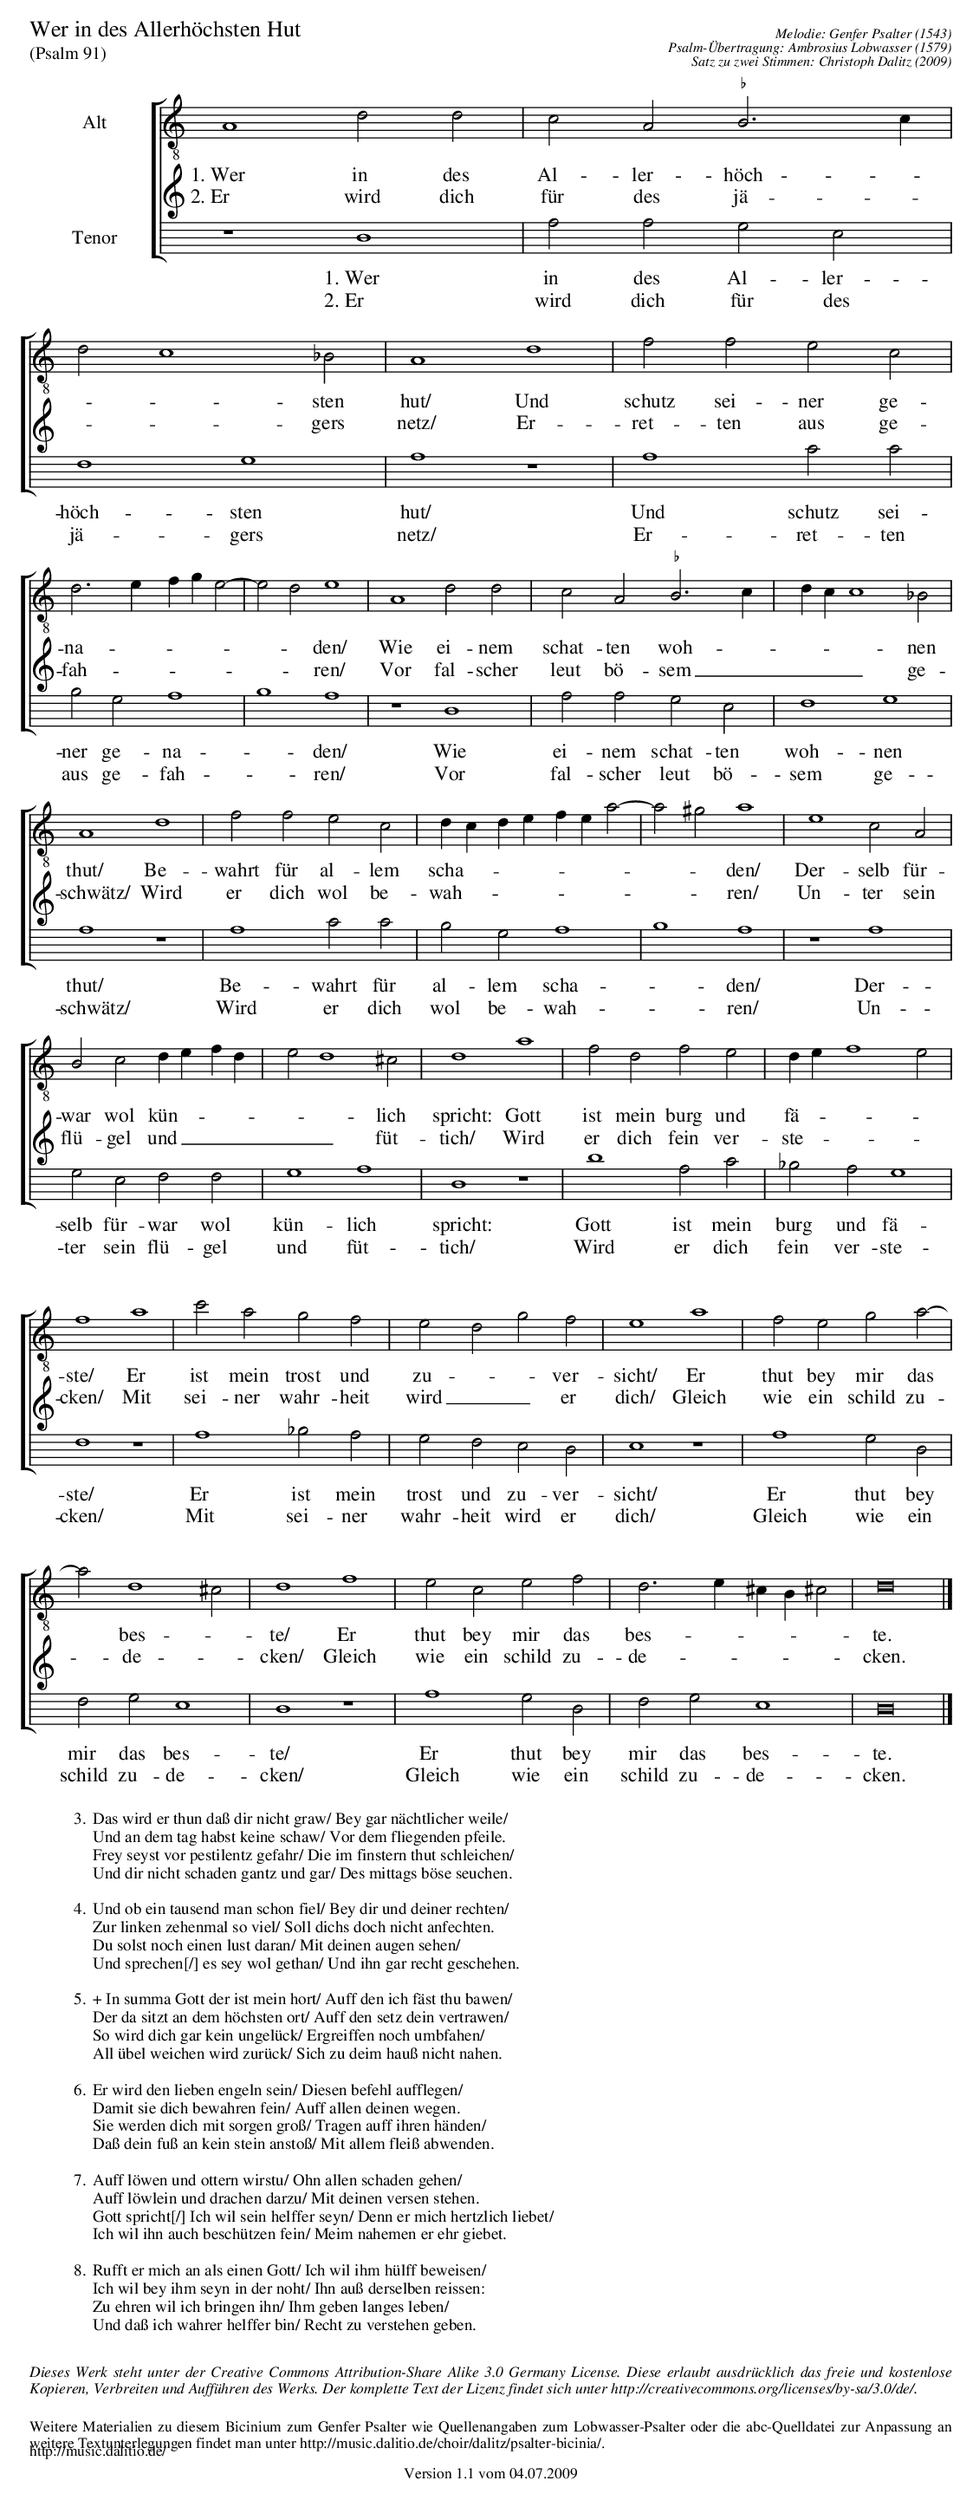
X:1
%%staves [A|T]
T:Wer in des Allerhöchsten Hut
T:(Psalm 91)
C:Melodie: Genfer Psalter (1543)
C:Psalm-Übertragung: Ambrosius Lobwasser (1579)
C:Satz zu zwei Stimmen: Christoph Dalitz (2009)
L:1/2
M:2/1 display=C|
K:DDorian
V:A clef=treble-8 name="Alt" bracket=2
V:T clef=treble8 name="Tenor" octave=-1
V:A
A2dd | cA"\b"B>c | dc2_B | A2d2 | ffec |
w:1.~Wer in des Al-ler-höch --- sten hut/ Und schutz sei-ner ge-
w:2.~Er wird dich für des jä --- gers netz/ Er-ret-ten aus ge-
d3/2e/f/g/e- | ede2 | A2dd | cA"\b"B>c | d/c/c2_B |
w:na -*-*-* den/ Wie ei-nem schat-ten woh --*- nen
w:fah -*-*-* ren/ Vor fal-scher leut bö-sem____ ge-
A2d2 | ffec | d/c/d/e/ f/e/a- | a^ga2 | e2cA |
w:thut/ Be-wahrt für al-lem scha *-*-*--- den/ Der-selb für-
w:schwätz/ Wird er dich wol be-wah *-*-*--- ren/ Un-ter sein
Bcd/e/f/d/ | ed2^c | d2a2 | fdfe | d/e/f2e |
w:war wol kün *-*-- lich spricht: Gott ist mein burg und fä *--
w:flü-gel und_____ füt-tich/ Wird er dich fein ver-ste *--
f2a2 | c'agf | edgf | e2a2 | fega- |
w:ste/ Er ist mein trost und zu -- ver-sicht/ Er thut bey mir das
w:cken/ Mit sei-ner wahr-heit wird__ er dich/ Gleich wie ein schild zu-
V:T
z2D2 | AAGE | F2G2 | A2z2 |
w:1.~Wer in des Al-ler-höch-sten hut/
w:2.~Er wird dich für des jä-gers netz/
A2cc | BGA2 | B2A2 | z2D2 |
w:Und schutz sei-ner ge-na - den/ Wie
w:Er-ret-ten aus ge-fah - ren/ Vor
AAGE | F2G2 | A2z2 | A2cc |
w:ei-nem schat-ten woh-nen thut/ Be-wahrt für
w:fal-scher leut bö-sem ge-schwätz/ Wird er dich
BGA2 | B2A2 | z2A2 | GEFF |
w:al-lem scha - den/ Der-selb für-war wol
w:wol be-wah - ren/ Un-ter sein flü-gel
G2A2 | D2z2 | d2Ac | _BAG2 |
w:kün-lich spricht: Gott ist mein burg und fä-
w:und füt-tich/ Wird er dich fein ver-ste-
F2z2 | A2_BA | GFED | E2z2 | A2GD |
w:ste/ Er ist mein trost und zu-ver-sicht/ Er thut bey
w:cken/ Mit sei-ner wahr-heit wird er dich/ Gleich wie ein
%%newpage
V:A
ad2^c | d2f2 | ecef | d3/2e/^c/B/^c | d4 |]
w:* bes - te/ Er thut bey mir das bes- *-*- te.
w:- de - cken/ Gleich wie ein schild zu-de- *-*- cken.
V:T
FGE2 | D2z2 | A2GD | FGE2 | D4 |]
w:mir das bes-te/ Er thut bey mir das bes-te.
w:schild zu-de-cken/ Gleich wie ein schild zu-de-cken.
W:
W:3. Das wird er thun daß dir nicht graw/ Bey gar nächtlicher weile/
W:Und an dem tag habst keine schaw/ Vor dem fliegenden pfeile.
W:Frey seyst vor pestilentz gefahr/ Die im finstern thut schleichen/
W:Und dir nicht schaden gantz und gar/ Des mittags böse seuchen.
W:
W:4. Und ob ein tausend man schon fiel/ Bey dir und deiner rechten/
W:Zur linken zehenmal so viel/ Soll dichs doch nicht anfechten.
W:Du solst noch einen lust daran/ Mit deinen augen sehen/
W:Und sprechen[/] es sey wol gethan/ Und ihn gar recht geschehen.
W:
W:5. + In summa Gott der ist mein hort/ Auff den ich fäst thu bawen/
W:Der da sitzt an dem höchsten ort/ Auff den setz dein vertrawen/
W:So wird dich gar kein ungelück/ Ergreiffen noch umbfahen/
W:All übel weichen wird zurück/ Sich zu deim hauß nicht nahen.
W:
W:6. Er wird den lieben engeln sein/ Diesen befehl aufflegen/
W:Damit sie dich bewahren fein/ Auff allen deinen wegen.
W:Sie werden dich mit sorgen groß/ Tragen auff ihren händen/
W:Daß dein fuß an kein stein anstoß/ Mit allem fleiß abwenden.
W:
W:7. Auff löwen und ottern wirstu/ Ohn allen schaden gehen/
W:Auff löwlein und drachen darzu/ Mit deinen versen stehen.
W:Gott spricht[/] Ich wil sein helffer seyn/ Denn er mich hertzlich liebet/
W:Ich wil ihn auch beschützen fein/ Meim nahemen er ehr giebet.
W:
W:8. Rufft er mich an als einen Gott/ Ich wil ihm hülff beweisen/
W:Ich wil bey ihm seyn in der noht/ Ihn auß derselben reissen:
W:Zu ehren wil ich bringen ihn/ Ihm geben langes leben/
W:Und daß ich wahrer helffer bin/ Recht zu verstehen geben.


%%vskip 24pt
%%textfont      Times-Italic 12.0
%%begintext align
Dieses Werk steht unter der Creative Commons Attribution-Share Alike 3.0 Germany
License. Diese erlaubt ausdrücklich das freie und kostenlose Kopieren,
Verbreiten und Aufführen des Werks. Der komplette Text der Lizenz findet
sich unter http://creativecommons.org/licenses/by-sa/3.0/de/.
%%endtext
%%vskip 12pt
%%textfont      Times-Roman 12.0
%%begintext align
Weitere Materialien zu diesem Bicinium zum Genfer Psalter wie Quellenangaben
zum Lobwasser-Psalter oder die abc-Quelldatei zur Anpassung an weitere Textunterlegungen
findet man unter http://music.dalitio.de/choir/dalitz/psalter-bicinia/.
